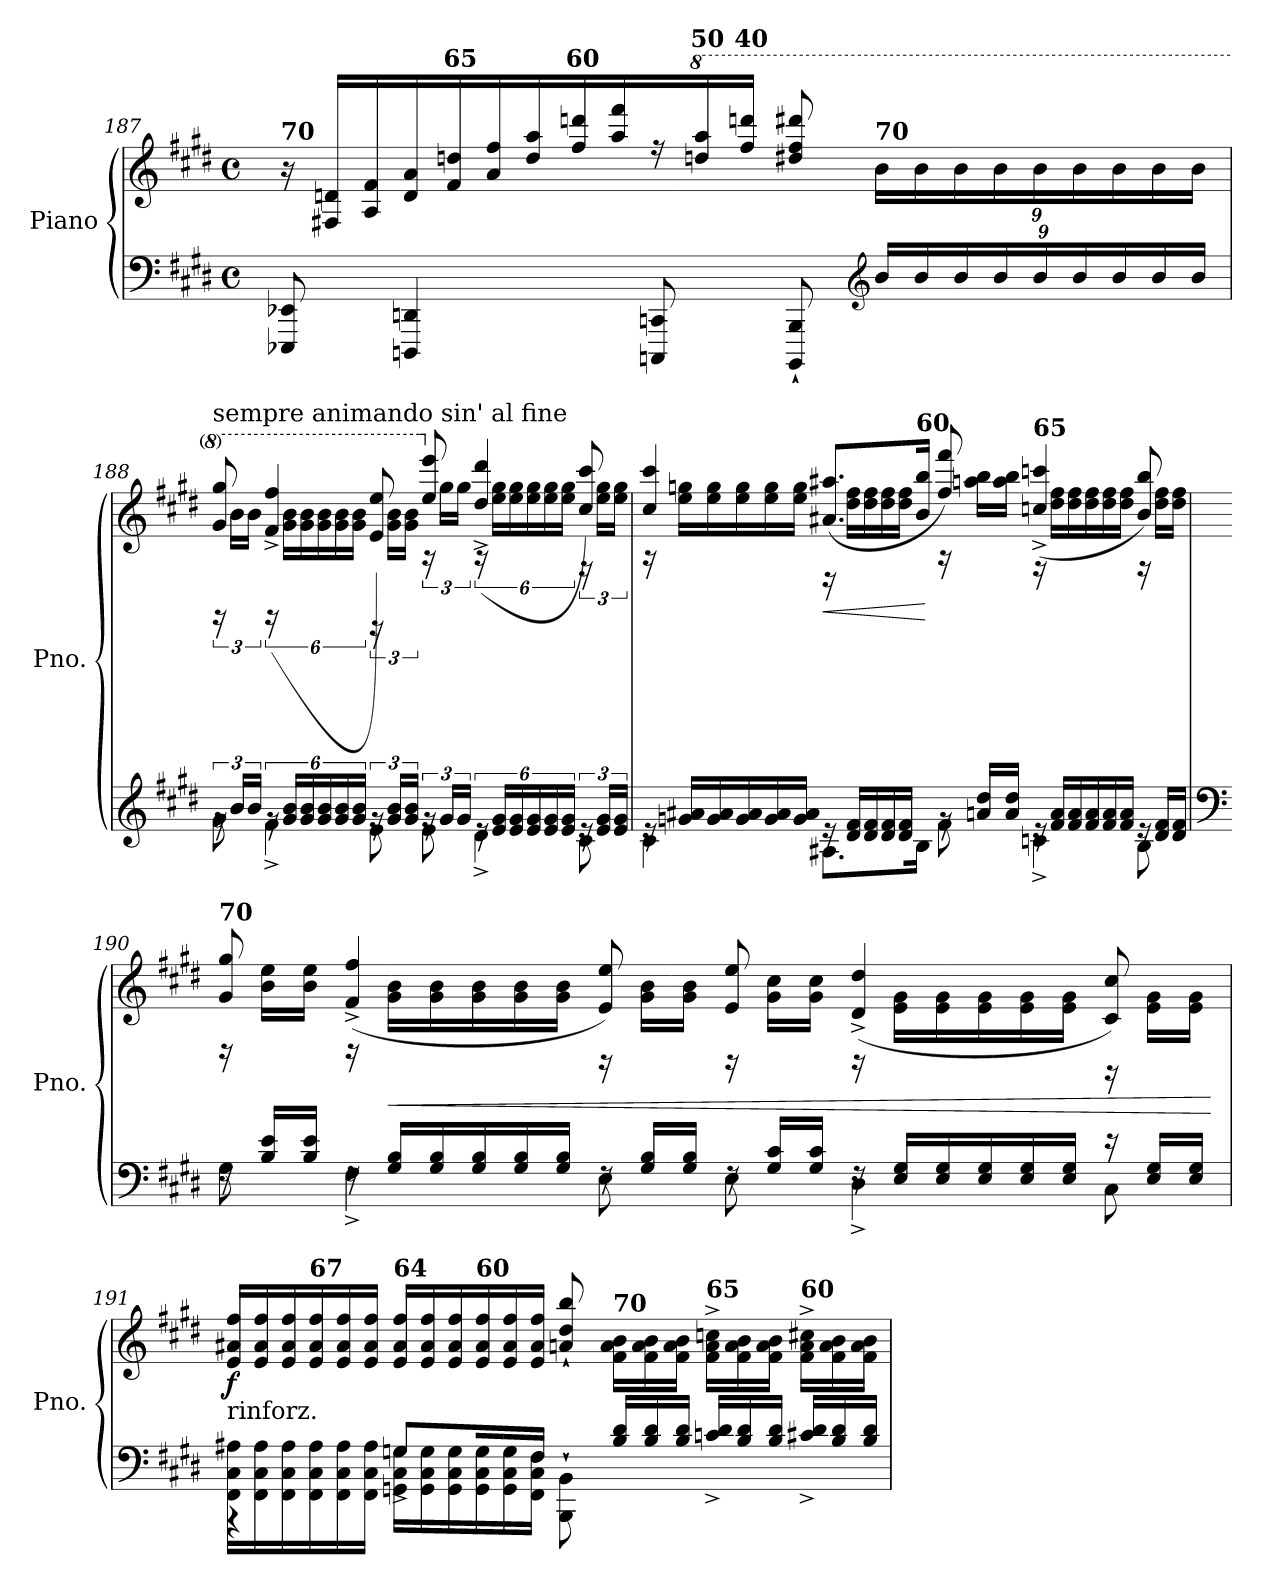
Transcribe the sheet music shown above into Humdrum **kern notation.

**kern	**kern	**dynam
*part1	*part1	*part1
*staff2	*staff1	*staff1/2
*I"Piano	*	*
*I'Pno.	*	*
*clefF4	*clefG2	*
*k[f#c#g#d#]	*k[f#c#g#d#]	*
*M4/4	*M4/4	*
*met(c)	*met(c)	*
*	*Xtuplet	*
=187	=187	=187
!	!LO:TX:a:B:t=70	!
8EEE-X/ 8EE-X/	24r	.
.	24F#X/ 24dn/LL	.
.	24A/ 24f#/	.
4DDDn/ 4DDn/	24d/ 24a/	.
!	!LO:TX:a:B:t=65	!
.	24f#/ 24ddn/	.
.	24a/ 24ff#/	.
.	24dd/ 24aa/	.
!	!LO:TX:a:B:t=60	!
.	24ff#/ 24dddn/	.
.	24aa/ 24fff#/	.
8CCCn/ 8CCn/	24r	.
*	*8va	*
!	!LO:TX:a:B:t=50	!
.	24dddn/ 24aaa/	.
!	!LO:TX:a:B:t=40	!
.	24fff#/ 24ddddn/JJ	.
!	!	!LO:DY:b
8BBBB/` 8BBB/`	8ddd#X/ 8fff#/ 8dddd#X/	other-dynamics
*clefG2	*	*
*	*tuplet	*
!	!LO:TX:a:B:t=70	!
!	!	!LO:DY:b
24b/LL	24bb\LL	other-dynamics
24b/	24bb\	.
24b/	24bb\	.
24b/	24bb\	.
24b/	24bb\	.
24b/	24bb\	.
24b/	24bb\	.
24b/	24bb\	.
24b/JJ	24bb\JJ	.
!!LO:LB:g=z
=188	=188	=188
*^	*^	*
!	!	!LO:TX:a:t=sempre animando sin' al fine	!	!
!	!	!	!	!LO:DY:b
24rg	8g#\	24rD	8gg#/ 8ggg#/	other-dynamics
24b/LL	.	24bb\LL	.	.
24b/JJ	.	24bb\JJ	.	.
24rg	4f#^\	24rD	(4ff#/^ 4fff#/^	.
24g#/ 24b/LL	.	24gg#\ 24bb\LL	.	.
24g#/ 24b/	.	24gg#\ 24bb\	.	.
24g#/ 24b/	.	24gg#\ 24bb\	.	.
24g#/ 24b/	.	24gg#\ 24bb\	.	.
24g#/ 24b/JJ	.	24gg#\ 24bb\JJ	.	.
24rg	8e\	24rBB	8ee/ 8eee/)	.
24g#/ 24b/LL	.	24gg#\ 24bb\LL	.	.
24g#/ 24b/JJ	.	24gg#\ 24bb\JJ	.	.
*	*	*X8va	*	*
24rg	8e\	24rA	8ee/ 8eee/	.
24g#/LL	.	24gg#\LL	.	.
24g#/JJ	.	24gg#\JJ	.	.
24re	4d#^\	24rA	(4dd#/^ 4ddd#/^	.
24e/ 24g#/LL	.	24ee\ 24gg#\LL	.	.
24e/ 24g#/	.	24ee\ 24gg#\	.	.
24e/ 24g#/	.	24ee\ 24gg#\	.	.
24e/ 24g#/	.	24ee\ 24gg#\	.	.
24e/ 24g#/JJ	.	24ee\ 24gg#\JJ	.	.
24re	8c#\	24rF	8cc#/ 8ccc#/)	.
24e/ 24g#/LL	.	24ee\ 24gg#\LL	.	.
24e/ 24g#/JJ	.	24ee\ 24gg#\JJ	.	.
=189	=189	=189	=189	=189
*Xtuplet	*	*Xtuplet	*	*
24re	4c#\	24rA	4cc#/ 4ccc#/	.
24gn/ 24a#X/LL	.	24ee\ 24ggn\LL	.	.
24g/ 24a#/	.	24ee\ 24gg\	.	.
24g/ 24a#/	.	24ee\ 24gg\	.	.
24g/ 24a#/	.	24ee\ 24gg\	.	.
24g/ 24a#/JJ	.	24ee\ 24gg\JJ	.	.
!	!	!	!	!LO:HP:b
24re	8.A#X\L	24rD	(8.a#X/ 8.aa#X/L	<
24d#/ 24f#/LL	.	24dd#\ 24ff#\LL	.	.
24d#/ 24f#/	.	24dd#\ 24ff#\	.	.
24d#/ 24f#/	.	24dd#\ 24ff#\	.	.
24d#/ 24f#/JJ	.	24dd#\ 24ff#\JJ	.	.
!	!	!	!LO:TX:a:B:t=60	!
.	16B\Jk	.	16b/ 16bb/Jk	.
24reyy	.	24rAyy	.	[
24rg	8f#\	24rA	8ff#/ 8fff#/)	.
24an/ 24dd#/LL	.	24aan\ 24bb\LL	.	.
24a/ 24dd#/JJ	.	24aa\ 24bb\JJ	.	.
!	!	!LO:TX:a:B:t=65	!	!
24re	4cn^\	24rF	(4ccn/^ 4cccn/^	.
24f#/ 24a/LL	.	24dd#\ 24ff#\LL	.	.
24f#/ 24a/	.	24dd#\ 24ff#\	.	.
24f#/ 24a/	.	24dd#\ 24ff#\	.	.
24f#/ 24a/	.	24dd#\ 24ff#\	.	.
24f#/ 24a/JJ	.	24dd#\ 24ff#\JJ	.	.
24re	8B\	24rF	8b/ 8bb/)	.
24d#/ 24f#/LL	.	24dd#\ 24ff#\LL	.	.
24d#/ 24f#/JJ	.	24dd#\ 24ff#\JJ	.	.
!!LO:PB:g=z	!!
=190	=190	=190	=190	=190
*clefF4	*	*	*	*
!	!	!LO:TX:a:B:t=70	!	!
!	!	!	!	!LO:DY:a=2
24rF	8G#\	24rD	8g#/ 8gg#/	other-dynamics
24B/ 24e/LL	.	24b\ 24ee\LL	.	.
24B/ 24e/JJ	.	24b\ 24ee\JJ	.	.
24rF	4F#^\	24rD	(4f#/^ 4ff#/^	.
!	!	!	!	!LO:HP:b
24G#/ 24B/LL	.	24g#\ 24b\LL	.	<
24G#/ 24B/	.	24g#\ 24b\	.	.
24G#/ 24B/	.	24g#\ 24b\	.	.
24G#/ 24B/	.	24g#\ 24b\	.	.
24G#/ 24B/JJ	.	24g#\ 24b\JJ	.	.
24rF	8E\	24rBB	8e/ 8ee/)	.
24G#/ 24B/LL	.	24g#\ 24b\LL	.	.
24G#/ 24B/JJ	.	24g#\ 24b\JJ	.	.
24rF	8E\	24rBB	8e/ 8ee/	.
24G#/ 24c#/LL	.	24g#\ 24cc#\LL	.	.
24G#/ 24c#/JJ	.	24g#\ 24cc#\JJ	.	.
24rF	4D#^\	24rBB	(4d#/^ 4dd#/^	.
24E/ 24G#/LL	.	24e\ 24g#\LL	.	.
24E/ 24G#/	.	24e\ 24g#\	.	.
24E/ 24G#/	.	24e\ 24g#\	.	.
24E/ 24G#/	.	24e\ 24g#\	.	.
24E/ 24G#/JJ	.	24e\ 24g#\JJ	.	.
24r	8C#\	24rGG	8c#/ 8cc#/)	.
24E/ 24G#/LL	.	24e\ 24g#\LL	.	.
24E/ 24G#/JJ	.	24e\ 24g#\JJ	.	.
*v	*v	*	*	*
*	*v	*v	*
.	.	[
=191	=191	=191
*^	*	*
!	!	!LO:TX:b:t=rinforz.	!
!	!	!	!LO:DY:b
24FF#\ 24C#\ 24A#X\LL	4r	24e/ 24a#X/ 24ff#/LL	f
24FF#\ 24C#\ 24A#\	.	24e/ 24a#/ 24ff#/	.
24FF#\ 24C#\ 24A#\	.	24e/ 24a#/ 24ff#/	.
!	!	!LO:TX:a:B:t=67	!
24FF#\ 24C#\ 24A#\	.	24e/ 24a#/ 24ff#/	.
24FF#\ 24C#\ 24A#\	.	24e/ 24a#/ 24ff#/	.
24FF#\ 24C#\ 24A#\JJ	.	24e/ 24a#/ 24ff#/JJ	.
!	!	!LO:TX:a:B:t=64	!
24GGn\ 24C#\ 24Gn\LL	8G^/L	24e/ 24a#/ 24ff#/LL	.
24GG\ 24C#\ 24G\	.	24e/ 24a#/ 24ff#/	.
24GG\ 24C#\ 24G\	.	24e/ 24a#/ 24ff#/	.
!	!	!LO:TX:a:B:t=60	!
24GG\ 24C#\ 24G\	24ryy	24e/ 24a#/ 24ff#/	.
24GG\ 24C#\ 24G\	24ryy	24e/ 24a#/ 24ff#/	.
24FF#\ 24C#\ 24F#\JJ	24F#/Jk	24e/ 24a#/ 24ff#/JJ	.
8BBB\` 8BB\`	2ryy	8an/` 8dd#/` 8bb/`	.
!	!	!LO:TX:a:B:t=70	!
24B/ 24d#/LL	.	24f#\ 24a\ 24b\LL	.
24B/ 24d#/	.	24f#\ 24a\ 24b\	.
24B/ 24d#/JJ	.	24f#\ 24a\ 24b\JJ	.
!	!	!LO:TX:a:B:t=65	!
24cn/^ 24d#/^LL	.	24f#\^ 24a\^ 24ccn\^LL	.
24B/ 24d#/	.	24f#\ 24a\ 24b\	.
24B/ 24d#/JJ	.	24f#\ 24a\ 24b\JJ	.
!	!	!LO:TX:a:B:t=60	!
24c#X/^ 24d#/^LL	.	24f#\^ 24a\^ 24cc#X\^LL	.
24B/ 24d#/	.	24f#\ 24a\ 24b\	.
24B/ 24d#/JJ	.	24f#\ 24a\ 24b\JJ	.
*v	*v	*	*
=	=	=
*-	*-	*-
